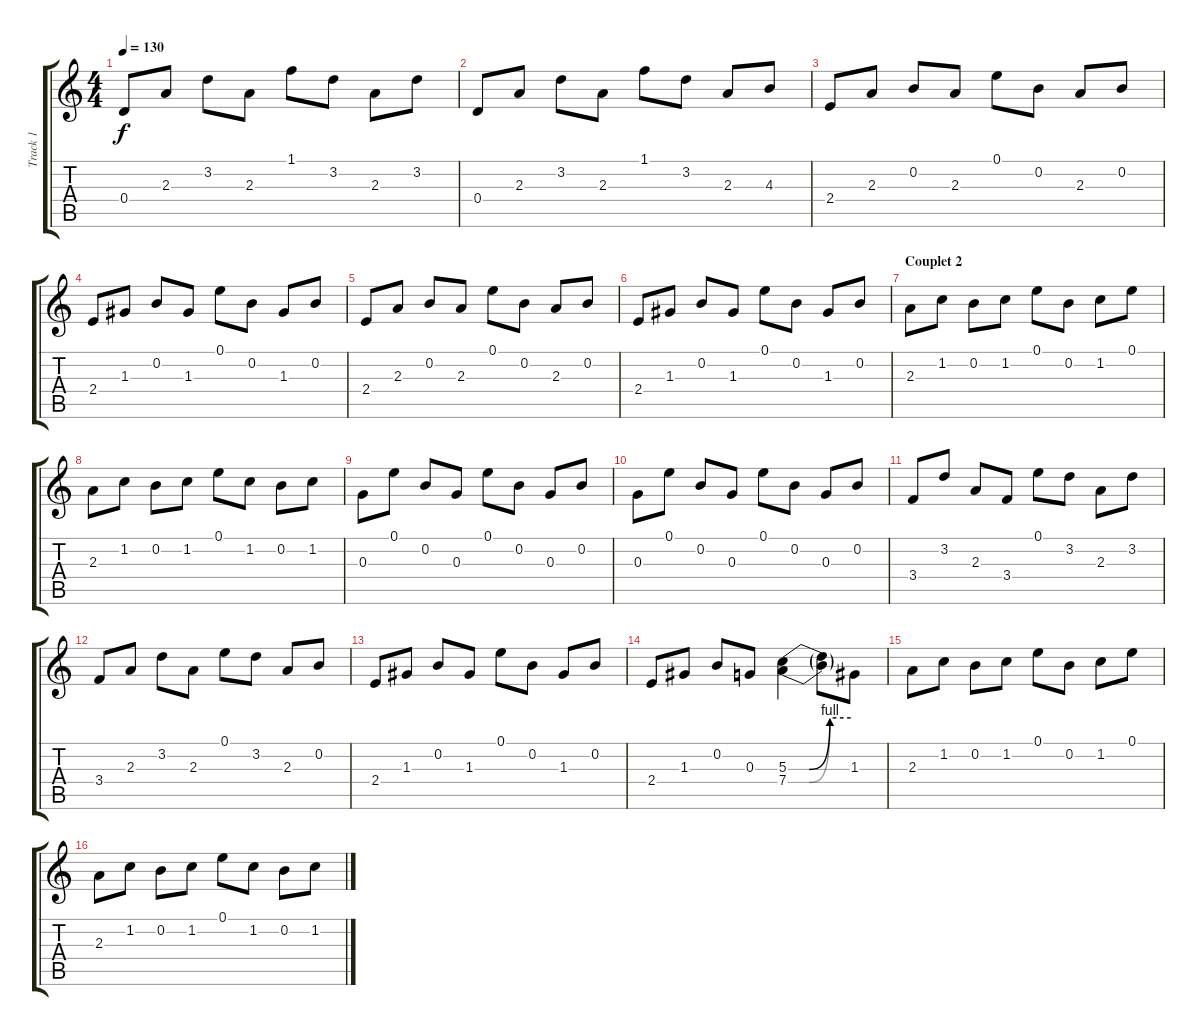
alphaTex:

\track ("Track 1" "Track 1") {instrument acousticguitarsteel}
\staff {score tabs}
\tuning (E4 B3 G3 D3 A2 E2) {hide}
\ts (4 4)
\tempo 130
\clef g2
\ks c
0.4.8{dy f} 2.3.8 3.2.8 2.3.8 1.1.8 3.2.8 2.3.8 3.2.8 |
0.4.8 2.3.8 3.2.8 2.3.8 1.1.8 3.2.8 2.3.8 4.3.8 |
2.4.8 2.3.8 0.2.8 2.3.8 0.1.8 0.2.8 2.3.8 0.2.8 |
2.4.8 1.3.8 0.2.8 1.3.8 0.1.8 0.2.8 1.3.8 0.2.8 |
2.4.8 2.3.8 0.2.8 2.3.8 0.1.8 0.2.8 2.3.8 0.2.8 |
2.4.8 1.3.8 0.2.8 1.3.8 0.1.8 0.2.8 1.3.8 0.2.8 |
\section ("" "Couplet 2")
2.3.8 1.2.8 0.2.8 1.2.8 0.1.8 0.2.8 1.2.8 0.1.8 |
2.3.8 1.2.8 0.2.8 1.2.8 0.1.8 1.2.8 0.2.8 1.2.8 |
0.3.8 0.1.8 0.2.8 0.3.8 0.1.8 0.2.8 0.3.8 0.2.8 |
0.3.8 0.1.8 0.2.8 0.3.8 0.1.8 0.2.8 0.3.8 0.2.8 |
3.4.8 3.2.8 2.3.8 3.4.8 0.1.8 3.2.8 2.3.8 3.2.8 |
3.4.8 2.3.8 3.2.8 2.3.8 0.1.8 3.2.8 2.3.8 0.2.8 |
2.4.8 1.3.8 0.2.8 1.3.8 0.1.8 0.2.8 1.3.8 0.2.8 |
2.4.8 1.3.8 0.2.8 0.3.8 (5.3{be (custom 0 0 20 0 40 4 60 4)} 7.4{be (custom 0 0 20 0 40 4 60 4)}).4 (5.3{t} 7.4{t}).8 1.3.8 |
2.3.8 1.2.8 0.2.8 1.2.8 0.1.8 0.2.8 1.2.8 0.1.8 |
2.3.8 1.2.8 0.2.8 1.2.8 0.1.8 1.2.8 0.2.8 1.2.8
